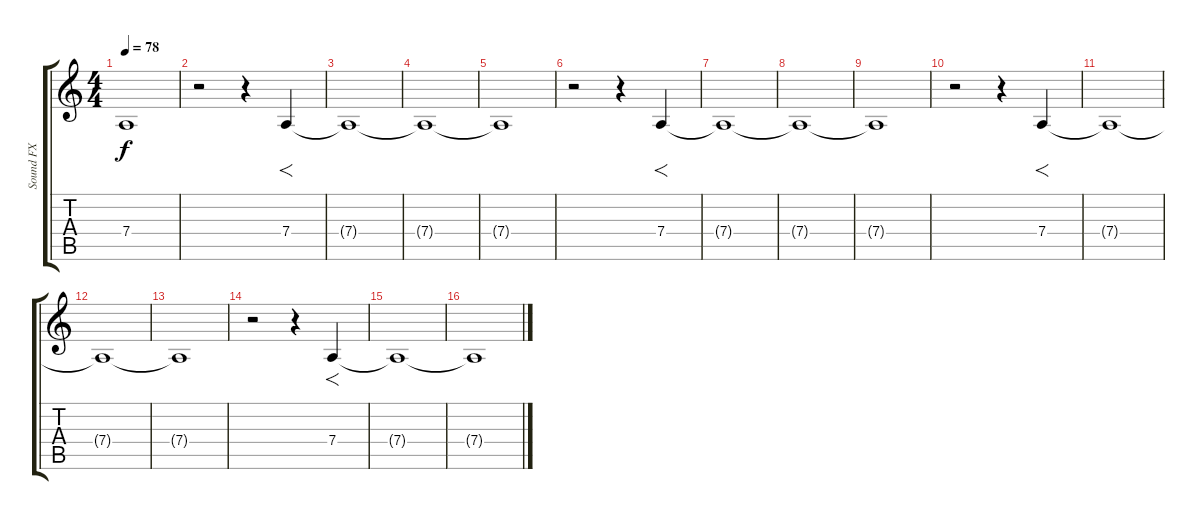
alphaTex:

\track ("Sound FX" "Sound FX") {instrument fx7echoes}
\staff {score tabs}
\tuning (E4 B3 G3 D3 A2 D2) {hide}
\ts (4 4)
\tempo 78
\clef g2
\ks c
7.4{t}.1{dy f volume 4 balance 1} |
r.2 r.4 7.4.4{f} |
7.4{t}.1{volume 16 balance 12} |
7.4{t}.1 |
7.4{t}.1{volume 4 balance 1} |
r.2 r.4 7.4.4{f} |
7.4{t}.1{volume 16 balance 12} |
7.4{t}.1 |
7.4{t}.1{volume 4 balance 1} |
r.2 r.4 7.4.4{f} |
7.4{t}.1{volume 16 balance 12} |
7.4{t}.1 |
7.4{t}.1{volume 4 balance 1} |
r.2 r.4 7.4.4{f} |
7.4{t}.1{volume 16 balance 12} |
7.4{t}.1
